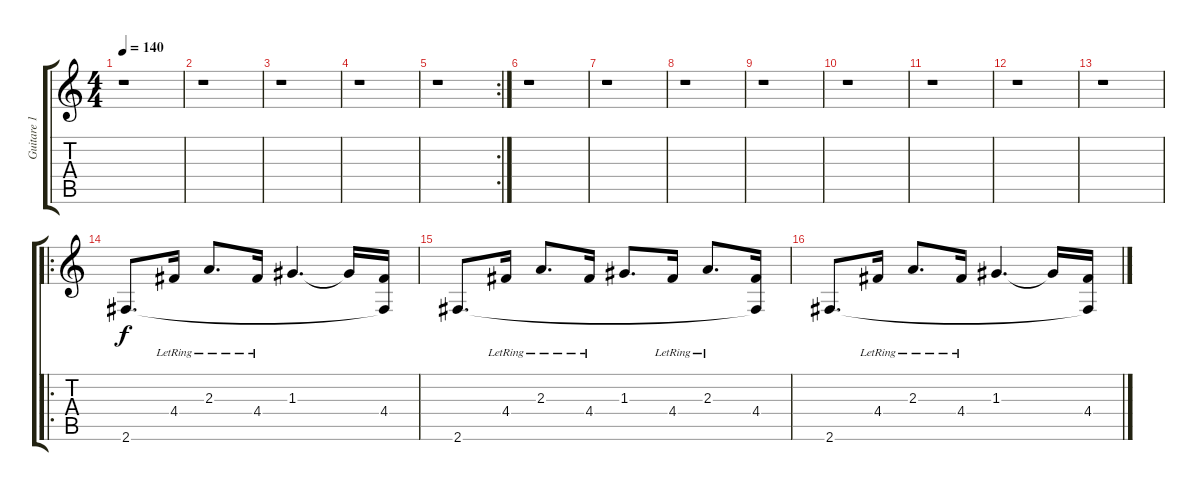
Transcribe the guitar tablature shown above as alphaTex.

\track ("Guitare 1" "Guitare 1") {instrument distortionguitar}
\staff {score tabs}
\tuning (E4 B3 G3 D3 A2 E2) {hide}
\ts (4 4)
\tempo 140
\clef g2
\ks c
r.1{dy f} |
r.1 |
r.1 |
r.1 |
\rc 2
r.1 |
r.1 |
r.1 |
r.1 |
r.1 |
r.1 |
r.1 |
r.1 |
r.1 |
\ro
2.6.8{d} 4.4{lr}.16 2.3{lr}.8{d} 4.4{lr}.16 1.3.4{d} 1.3{t}.16 (4.4 2.6{t}).16 |
2.6.8{d} 4.4{lr}.16 2.3{lr}.8{d} 4.4{lr}.16 1.3.8{d} 4.4{lr}.16 2.3{lr}.8{d} (4.4 2.6{t}).16 |
2.6.8{d} 4.4{lr}.16 2.3{lr}.8{d} 4.4{lr}.16 1.3.4{d} 1.3{t}.16 (4.4 2.6{t}).16
